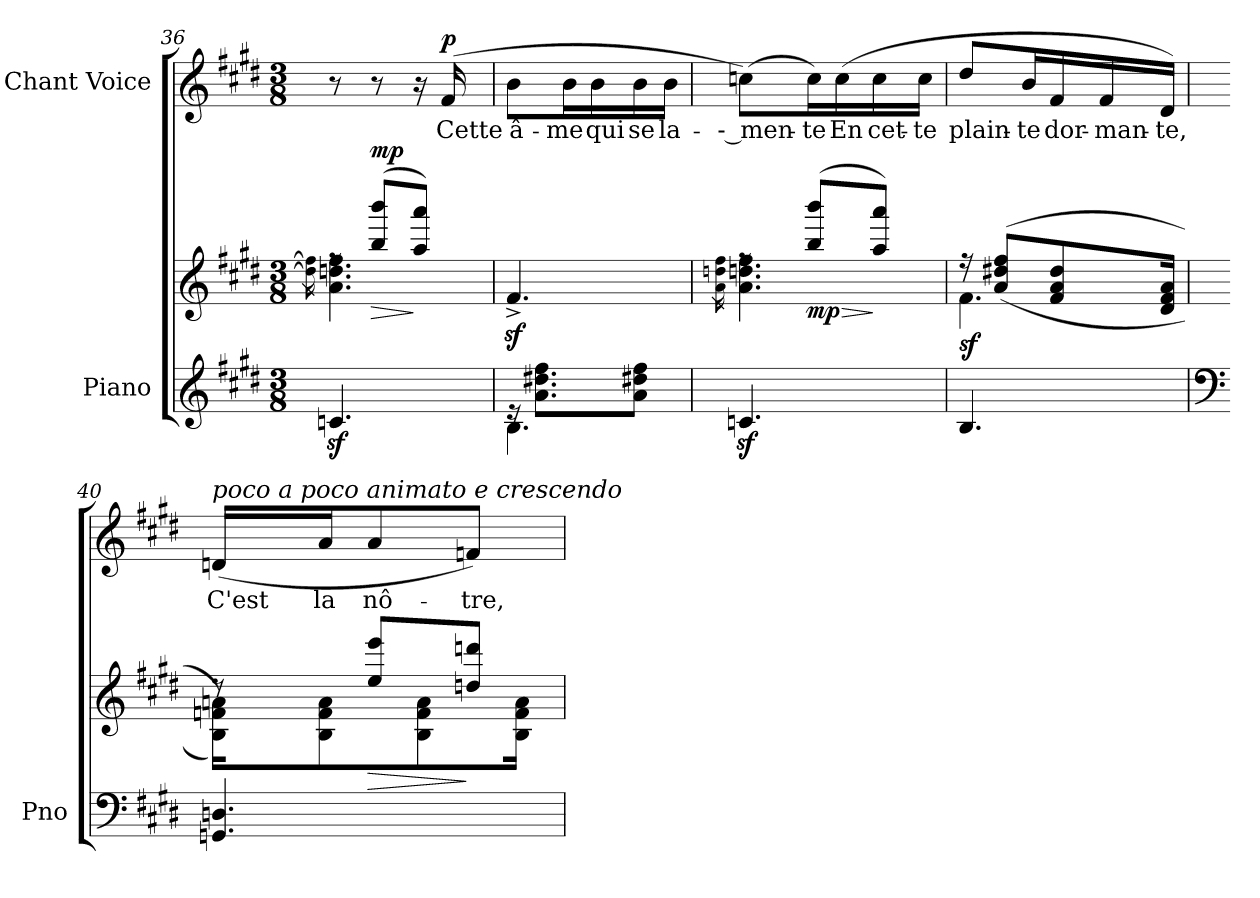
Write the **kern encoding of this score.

**kern	**kern	**dynam	**kern	**text	**dynam
*part2	*part2	*part2	*part1	*part1	*part1
*staff3	*staff2	*staff2/3	*staff1	*staff1	*staff1
*I"Piano	*	*	*I"Chant Voice	*	*
*I'Pno	*	*	*	*	*
*clefG2	*clefG2	*	*clefG2	*	*
*k[f#c#g#d#]	*k[f#c#g#d#]	*	*k[f#c#g#d#]	*	*
*M3/8	*M3/8	*	*M3/8	*	*
=36	=36	=36	=36	=36	=36
*	*^	*	*	*	*
.	.	16qddn\] 16qff#\]	.	.	.	.
4.cnz>/	8rff	4.a\ 4.dd\ 4.ff#\	.	8r	.	.
!	!	!	!LO:HP:b	!	!	!
!	!	!	!LO:DY:n=1:a	!	!	!
.	(<8bb/ 8bbb/L	.	> mp	8r	.	.
.	8aa/ 8aaa/J)	.	]	16r	.	.
!	!	!	!	!	!LO:LY:b	!LO:DY:a
.	.	.	.	(>16f#/	Cette	p
*	*v	*v	*	*	*	*
=37	=37	=37	=37	=37	=37
*^	*	*	*	*	*
!	!	!	!	!	!LO:LY:b	!
16re	4.B\	4.f#z>^/	.	8b\L	â-	.
8.a\ 8.dd#X\ 8.ff#\L	.	.	.	.	.	.
!	!	!	!	!	!LO:LY:b	!
.	.	.	.	16b\L	-me	.
!	!	!	!	!	!LO:LY:b	!
.	.	.	.	16b\	qui	.
!	!	!	!	!	!LO:LY:b	!
8a\ 8dd#X\ 8ff#\J	.	.	.	16b\	se	.
!	!	!	!	!	!LO:LY:b	!
.	.	.	.	16b\JJ	la-	.
*v	*v	*	*	*	*	*
!!LO:LB:g=z
=38	=38	=38	=38	=38	=38
*	*^	*	*	*	*
.	.	16qa\ 16qddn\ 16qff#\	.	.	.	.
!	!	!	!	!	!LO:LY:b	!
4.cnz>/	8rff	4.a\ 4.dd\ 4.ff#\	.	(>8ccn\L)	-- men-	.
!	!	!	!LO:HP:b	!	!LO:LY:b	!
!	!	!	!LO:DY:n=1:b	!	!	!
.	(<8bb/ 8bbb/L	.	> mp	16cc\L)	-te	.
!	!	!	!	!	!LO:LY:b	!
.	.	.	.	(>16cc\	En	.
!	!	!	!	!	!LO:LY:b	!
.	8aa/ 8aaa/J)	.	]	16cc\	cet-	.
!	!	!	!	!	!LO:LY:b	!
.	.	.	.	16cc\JJ	-te	.
=39	=39	=39	=39	=39	=39	=39
!	!	!	!LO:DY:b	!	!LO:LY:b	!
4.B/	16r	4.f#\	sf	8dd#/L	plain-	.
.	(>(<8a/ 8dd#X/ 8ff#/L	.	.	.	.	.
!	!	!	!	!	!LO:LY:b	!
.	.	.	.	16b/L	-te	.
!	!	!	!	!	!LO:LY:b	!
.	8f#/ 8a/ 8dd#/	.	.	16f#/	dor-	.
!	!	!	!	!	!LO:LY:b	!
.	.	.	.	16f#/	-man-	.
!	!	!	!	!	!LO:LY:b	!
.	16d#/ 16f#/ 16a/Jk	.	.	16d#/JJ)	-te,	.
=40	=40	=40	=40	=40	=40	=40
*clefF4	*	*	*	*	*	*
!	!	!	!	!LO:TX:a:i:t=poco  a  poco  animato  e  crescendo	!	!
!	!	!	!	!	!LO:LY:b	!
4.GGn/ 4.Dn/	8rdd	16B\ 16fn\ 16an\KL))	.	(>16dn/LL	C'est	.
!	!	!	!	!	!LO:LY:b	!
.	.	8B\ 8f\ 8a\	.	16a/J	la	.
*	*	*	*	*MM33	*	*
!	!	!	!LO:HP:b	!	!LO:LY:b	!
.	8ee/ 8eee/L	.	>	8a/	nô-	.
.	.	8B\ 8f\ 8a\	.	.	.	.
!	!	!	!	!	!LO:LY:b	!
.	8ddn/ 8dddn/J	.	]	8fn/J)	-tre,	.
.	.	16B\ 16f\ 16a\Jk	.	.	.	.
*	*v	*v	*	*	*	*
=	=	=	=	=	=
*-	*-	*-	*-	*-	*-
